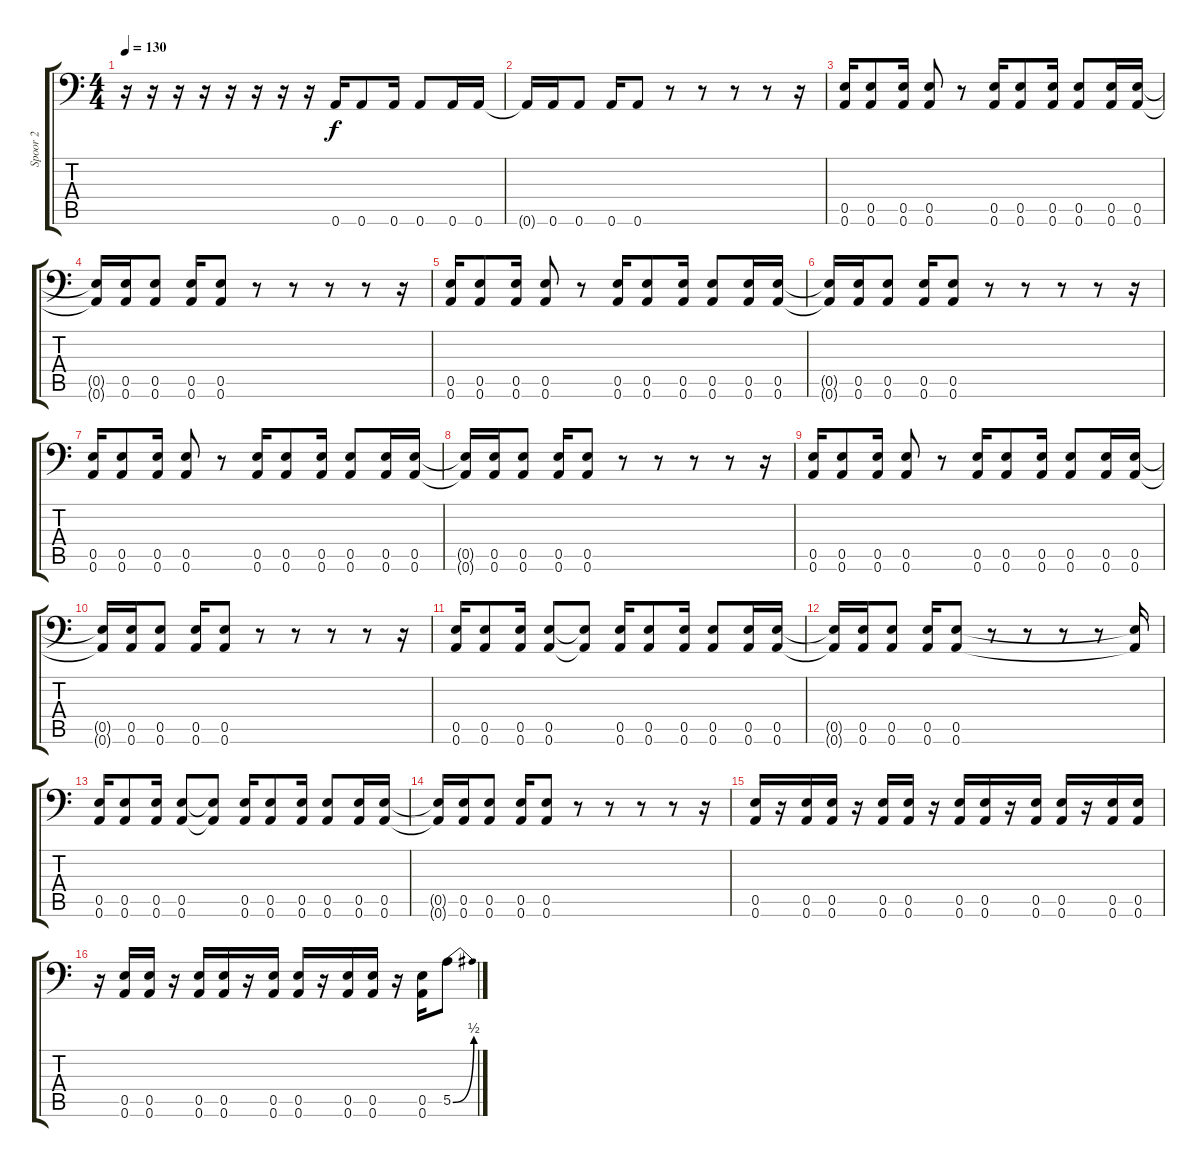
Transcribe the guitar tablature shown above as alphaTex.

\track ("Spoor 2" "Spoor 2") {instrument distortionguitar}
\staff {score tabs}
\tuning (B3 Gb3 D3 A2 E2 A1) {hide}
\ts (4 4)
\tempo 130
\clef f4
\ks c
r.16{dy f} r.16 r.16 r.16 r.16 r.16 r.16 r.16 0.6.16 0.6.8 0.6.16 0.6.8 0.6.16 0.6.16 |
0.6{t}.16 0.6.16 0.6.8 0.6.16 0.6.8 r.8 r.8 r.8 r.8 r.16 |
(0.5 0.6).16 (0.5 0.6).8 (0.5 0.6).16 (0.5 0.6).8 r.8 (0.5 0.6).16 (0.5 0.6).8 (0.5 0.6).16 (0.5 0.6).8 (0.5 0.6).16 (0.5 0.6).16 |
(0.5{t} 0.6{t}).16 (0.5 0.6).16 (0.5 0.6).8 (0.5 0.6).16 (0.5 0.6).8 r.8 r.8 r.8 r.8 r.16 |
(0.5 0.6).16 (0.5 0.6).8 (0.5 0.6).16 (0.5 0.6).8 r.8 (0.5 0.6).16 (0.5 0.6).8 (0.5 0.6).16 (0.5 0.6).8 (0.5 0.6).16 (0.5 0.6).16 |
(0.5{t} 0.6{t}).16 (0.5 0.6).16 (0.5 0.6).8 (0.5 0.6).16 (0.5 0.6).8 r.8 r.8 r.8 r.8 r.16 |
(0.5 0.6).16 (0.5 0.6).8 (0.5 0.6).16 (0.5 0.6).8 r.8 (0.5 0.6).16 (0.5 0.6).8 (0.5 0.6).16 (0.5 0.6).8 (0.5 0.6).16 (0.5 0.6).16 |
(0.5{t} 0.6{t}).16 (0.5 0.6).16 (0.5 0.6).8 (0.5 0.6).16 (0.5 0.6).8 r.8 r.8 r.8 r.8 r.16 |
(0.5 0.6).16 (0.5 0.6).8 (0.5 0.6).16 (0.5 0.6).8 r.8 (0.5 0.6).16 (0.5 0.6).8 (0.5 0.6).16 (0.5 0.6).8 (0.5 0.6).16 (0.5 0.6).16 |
(0.5{t} 0.6{t}).16 (0.5 0.6).16 (0.5 0.6).8 (0.5 0.6).16 (0.5 0.6).8 r.8 r.8 r.8 r.8 r.16 |
(0.5 0.6).16 (0.5 0.6).8 (0.5 0.6).16 (0.5 0.6).8 (0.5{t} 0.6{t}).8 (0.5 0.6).16 (0.5 0.6).8 (0.5 0.6).16 (0.5 0.6).8 (0.5 0.6).16 (0.5 0.6).16 |
(0.5{t} 0.6{t}).16 (0.5 0.6).16 (0.5 0.6).8 (0.5 0.6).16 (0.5 0.6).8 r.8 r.8 r.8 r.8 (0.5{t} 0.6{t}).16 |
(0.5 0.6).16 (0.5 0.6).8 (0.5 0.6).16 (0.5 0.6).8 (0.5{t} 0.6{t}).8 (0.5 0.6).16 (0.5 0.6).8 (0.5 0.6).16 (0.5 0.6).8 (0.5 0.6).16 (0.5 0.6).16 |
(0.5{t} 0.6{t}).16 (0.5 0.6).16 (0.5 0.6).8 (0.5 0.6).16 (0.5 0.6).8 r.8 r.8 r.8 r.8 r.16 |
(0.5 0.6).16 r.16 (0.5 0.6).16 (0.5 0.6).16 r.16 (0.5 0.6).16 (0.5 0.6).16 r.16 (0.5 0.6).16 (0.5 0.6).16 r.16 (0.5 0.6).16 (0.5 0.6).16 r.16 (0.5 0.6).16 (0.5 0.6).16 |
r.16 (0.5 0.6).16 (0.5 0.6).16 r.16 (0.5 0.6).16 (0.5 0.6).16 r.16 (0.5 0.6).16 (0.5 0.6).16 r.16 (0.5 0.6).16 (0.5 0.6).16 r.16 (0.5 0.6).16 5.5{be (bend 0 0 60 2)}.8
